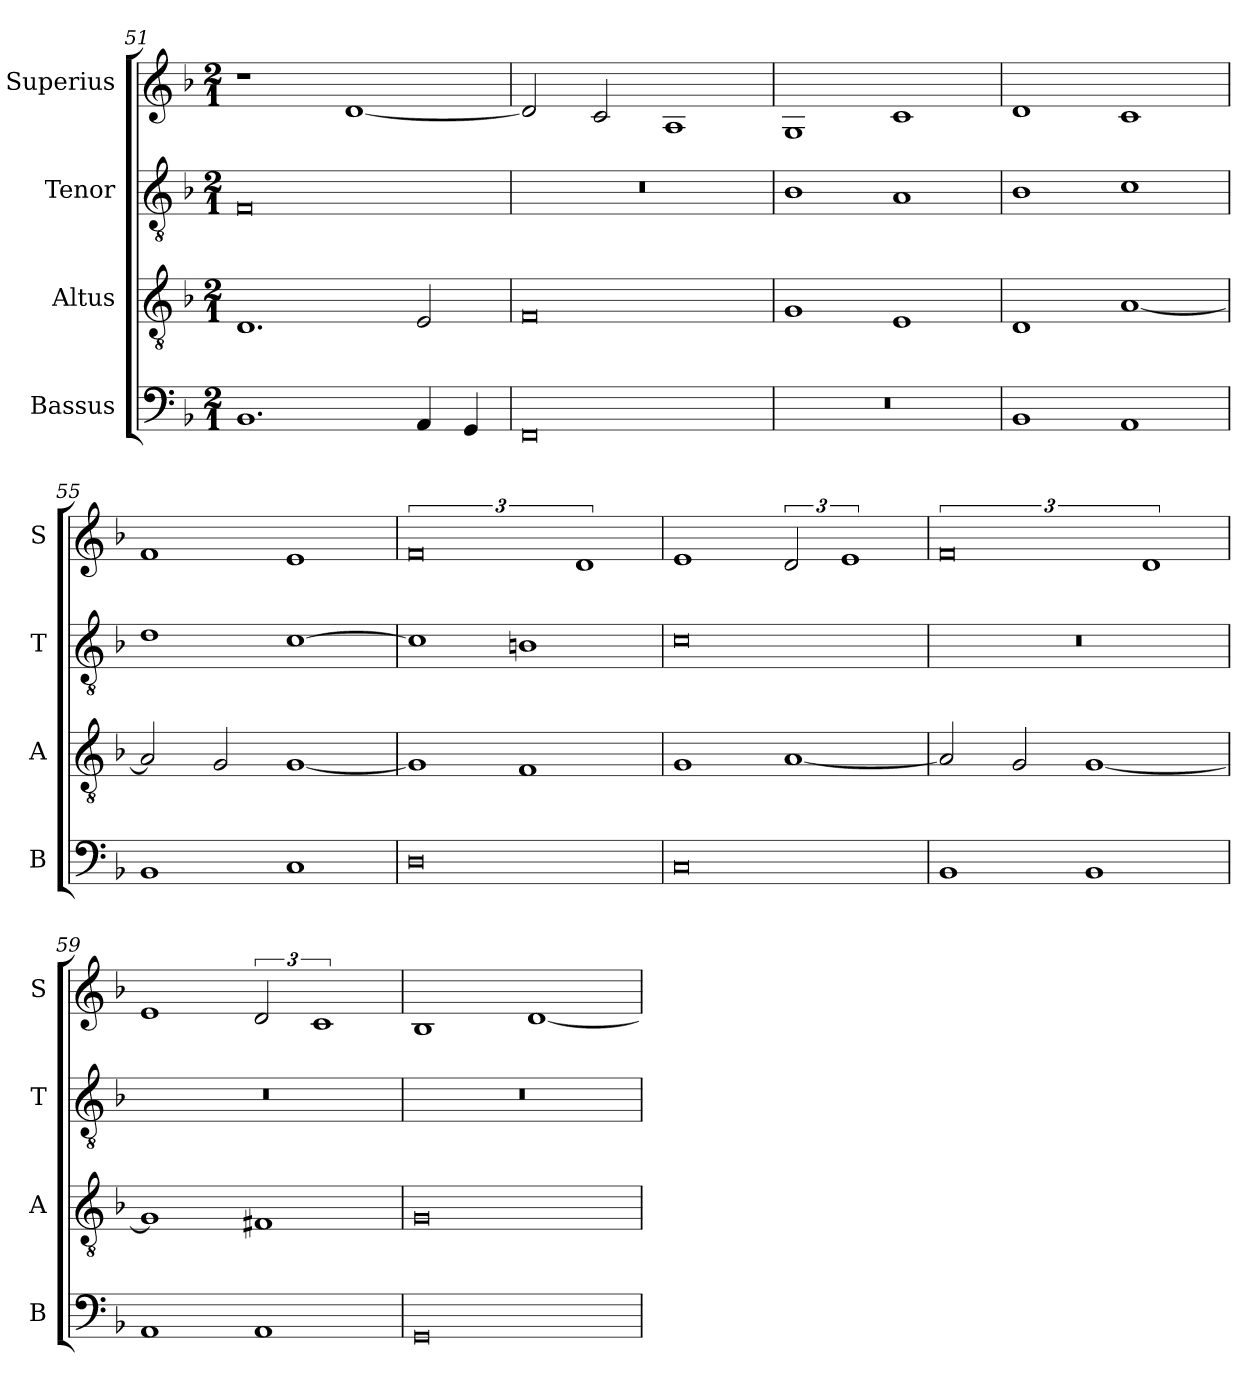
**kern	**kern	**kern	**kern
*part4	*part3	*part2	*part1
*staff4	*staff3	*staff2	*staff1
*I"Bassus	*I"Altus	*I"Tenor	*I"Superius
*I'B	*I'A	*I'T	*I'S
*clefF4	*clefGv2	*clefGv2	*clefG2
*k[b-]	*k[b-]	*k[b-]	*k[b-]
*M2/1	*M2/1	*M2/1	*M2/1
=51	=51	=51	=51
1.BB-	1.D	0F	1r
.	.	.	[1d
4AA/	2E/	.	.
4GG/	.	.	.
=52	=52	=52	=52
0FF	0F	0r	2d/]
.	.	.	2c/
.	.	.	1A
=53	=53	=53	=53
0r	1G	1B-	1G
.	1E	1A	1c
=54	=54	=54	=54
1BB-	1D	1B-	1d
1AA	[1A	1c	1c
=55	=55	=55	=55
1BB-	2A/]	1d	1f
.	2G/	.	.
1C	[1G	[1c	1e
=56	=56	=56	=56
0D	1G]	1c]	3%4f
.	1F	1Bn	.
.	.	.	3%2d
=57	=57	=57	=57
0C	1G	0c	1e
.	[1A	.	3d/
.	.	.	3%2e
=58	=58	=58	=58
1BB-	2A/]	0r	3%4f
.	2G/	.	.
1BB-	[1G	.	.
.	.	.	3%2d
=59	=59	=59	=59
1AA	1G]	0r	1e
1AA	1F#X	.	3d/
.	.	.	3%2c
=60	=60	=60	=60
0GG	0G	0r	1B-
.	.	.	[1d
=	=	=	=
*-	*-	*-	*-
